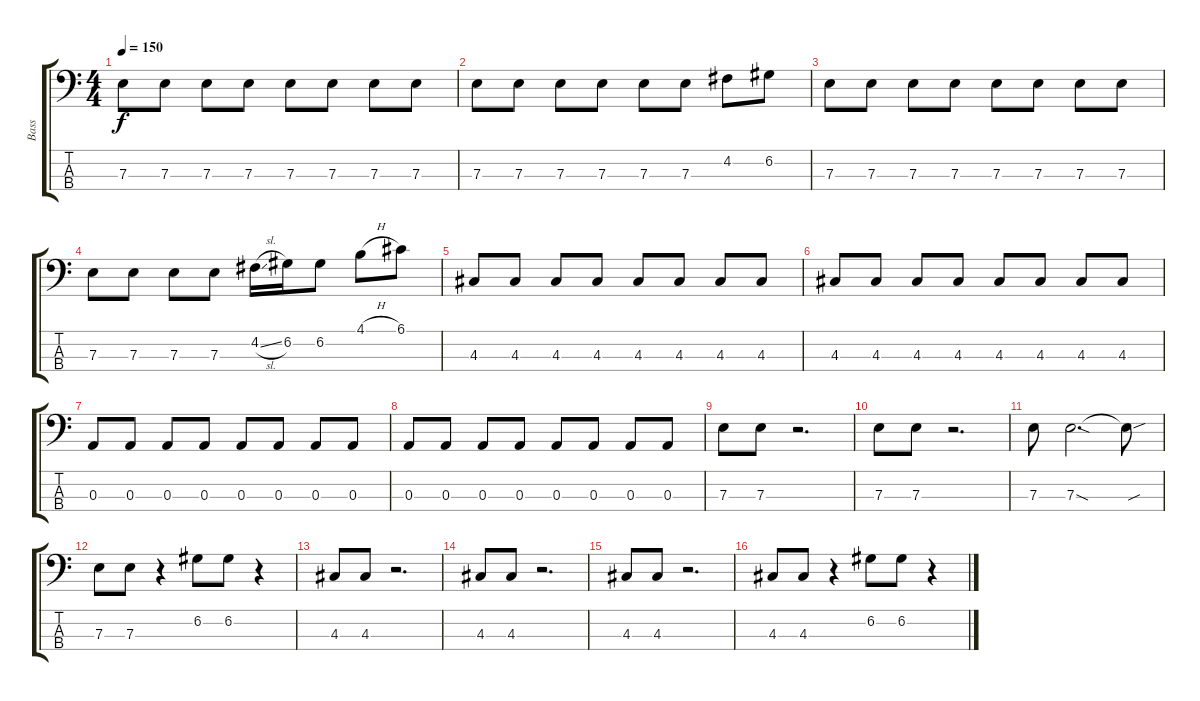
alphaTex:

\track ("Bass" "Bass") {instrument electricbasspick}
\staff {score tabs}
\tuning (G2 D2 A1 E1) {hide}
\ts (4 4)
\tempo 150
\clef f4
\ks c
7.3.8{dy f} 7.3.8 7.3.8 7.3.8 7.3.8 7.3.8 7.3.8 7.3.8 |
7.3.8 7.3.8 7.3.8 7.3.8 7.3.8 7.3.8 4.2.8 6.2.8 |
7.3.8 7.3.8 7.3.8 7.3.8 7.3.8 7.3.8 7.3.8 7.3.8 |
7.3.8 7.3.8 7.3.8 7.3.8 4.2{sl}.16 6.2.16 6.2.8 4.1{h}.8 6.1.8 |
4.3.8 4.3.8 4.3.8 4.3.8 4.3.8 4.3.8 4.3.8 4.3.8 |
4.3.8 4.3.8 4.3.8 4.3.8 4.3.8 4.3.8 4.3.8 4.3.8 |
0.3.8 0.3.8 0.3.8 0.3.8 0.3.8 0.3.8 0.3.8 0.3.8 |
0.3.8 0.3.8 0.3.8 0.3.8 0.3.8 0.3.8 0.3.8 0.3.8 |
7.3.8 7.3.8 r.2{d} |
7.3.8 7.3.8 r.2{d} |
7.3.8 7.3{sod}.2{d} 7.3{sou t}.8 |
7.3.8 7.3.8 r.4 6.2.8 6.2.8 r.4 |
4.3.8 4.3.8 r.2{d} |
4.3.8 4.3.8 r.2{d} |
4.3.8 4.3.8 r.2{d} |
4.3.8 4.3.8 r.4 6.2.8 6.2.8 r.4
